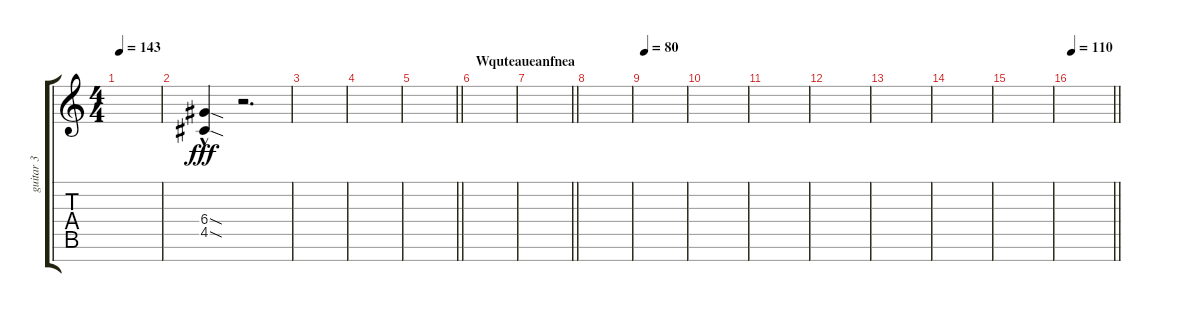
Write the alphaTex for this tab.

\track ("guitar 3" "guitar 3") {instrument acousticguitarsteel}
\staff {score tabs}
\tuning (E4 B3 G3 D3 A2 E2 B1) {hide}
\ts (4 4)
\tempo 143
\clef g2
\ks c
|
(6.4{sod hac} 4.5{sod hac}).4{dy fff volume 10} r.2{d} |
|
|
\barLineRight lightlight
|
\section ("" "Wquteaueanfnea")
|
\barLineRight lightlight
|
|
\tempo 80
|
|
|
|
|
|
|
\tempo 110
\barLineRight lightlight
